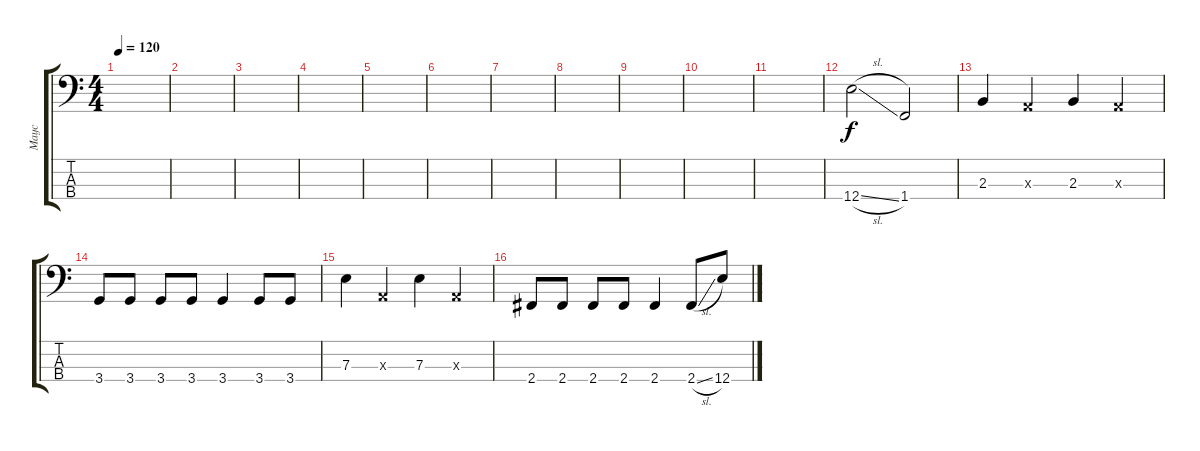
\track ("Маус" "Маус") {instrument electricbassfinger}
\staff {score tabs}
\tuning (G2 D2 A1 E1) {hide}
\ts (4 4)
\tempo 120
\clef f4
\ks c
|
|
|
|
|
|
|
|
|
|
|
12.4{sl}.2 1.4.2 |
2.3.4 0.3{x}.4 2.3.4 0.3{x}.4 |
3.4.8 3.4.8 3.4.8 3.4.8 3.4.4 3.4.8 3.4.8 |
7.3.4 0.3{x}.4 7.3.4 0.3{x}.4 |
2.4.8 2.4.8 2.4.8 2.4.8 2.4.4 2.4{sl}.8 12.4.8
